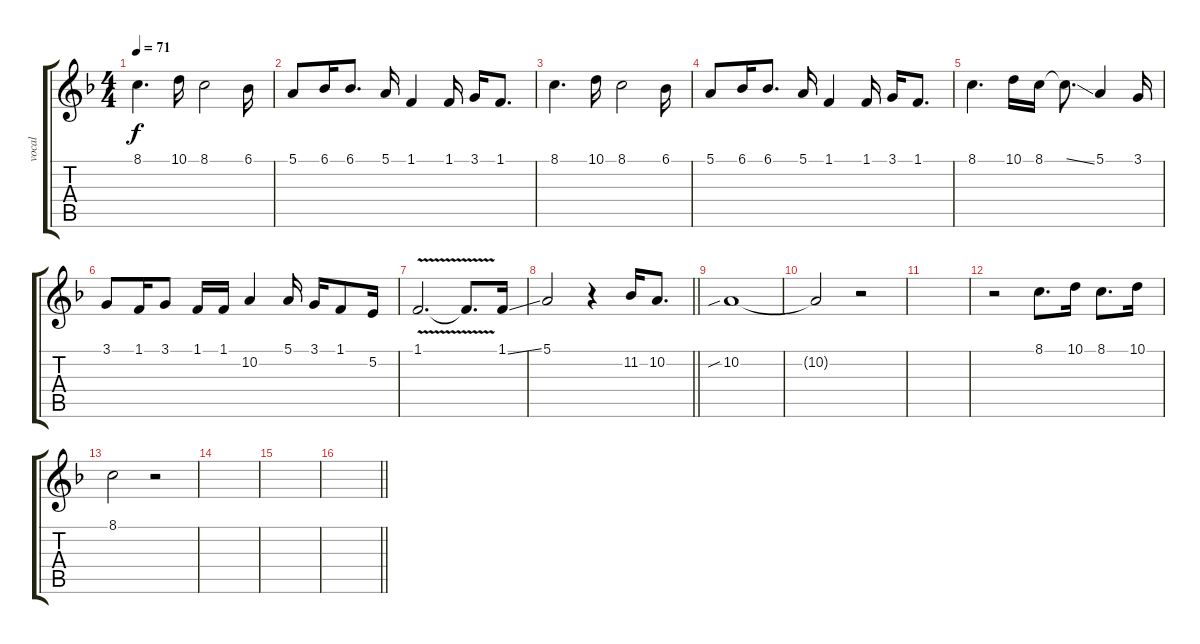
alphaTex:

\track ("vocal" "vocal") {instrument oboe}
\staff {score tabs}
\tuning (E4 B3 G3 D3 A2 E2) {hide}
\ts (4 4)
\tempo 71
\clef g2
\ks f
8.1.4{d dy f} 10.1.16 8.1.2 6.1.16 |
5.1.8 6.1.16 6.1.8{d} 5.1.16 1.1.4 1.1.16 3.1.16 1.1.8{d} |
8.1.4{d} 10.1.16 8.1.2 6.1.16 |
5.1.8 6.1.16 6.1.8{d} 5.1.16 1.1.4 1.1.16 3.1.16 1.1.8{d} |
8.1.4{d} 10.1.16 8.1.16 8.1{ss t}.8{d} 5.1.4 3.1.16 |
3.1.8 1.1.16 3.1.8 1.1.16 1.1.16 10.2.4 5.1.16 3.1.16 1.1.8 5.2.16 |
1.1{v}.2{d} 1.1{t}.8{d} 1.1{ss}.16 |
\barLineRight lightlight
5.1.2 r.4 11.2.16 10.2.8{d} |
10.2{sib}.1 |
10.2{t}.2 r.2 |
|
r.2 8.1.8{d} 10.1.16 8.1.8{d} 10.1.16 |
8.1.2 r.2 |
|
|
\barLineRight lightlight
